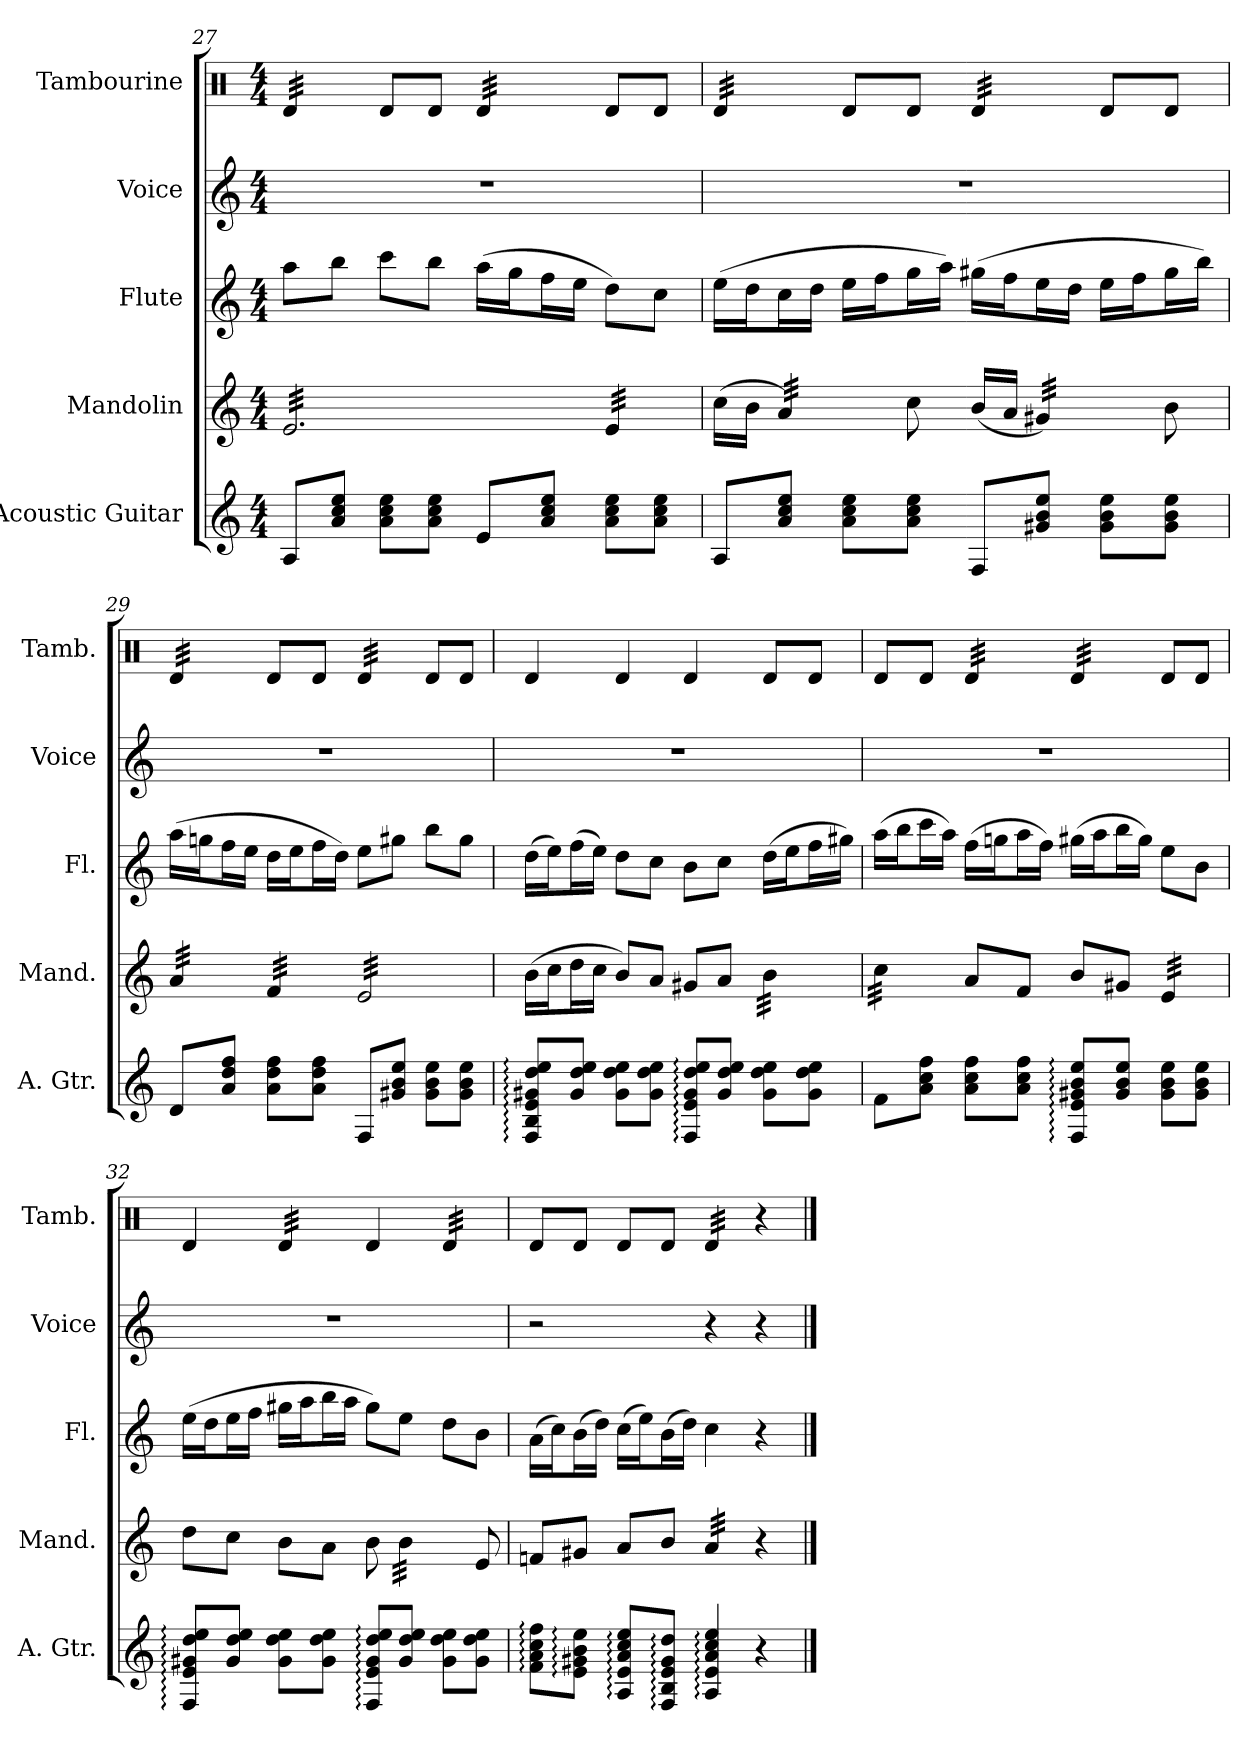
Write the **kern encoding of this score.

**kern	**kern	**kern	**kern	**kern
*part5	*part4	*part3	*part2	*part1
*staff5	*staff4	*staff3	*staff2	*staff1
*I"Acoustic Guitar	*I"Mandolin	*I"Flute	*I"Voice	*I"Tambourine
*I'A. Gtr.	*I'Mand.	*I'Fl.	*I'Voice	*I'Tamb.
*clefG2	*clefG2	*clefG2	*clefG2	*clefX
*ITrd7c12	*	*	*	*
*k[]	*k[]	*k[]	*k[]	*k[]
*C:	*C:	*C:	*C:	*C:
*M4/4	*M4/4	*M4/4	*M4/4	*M4/4
=27	=27	=27	=27	=27
*	*tremolo	*	*	*
*	*	*	*	*tremolo
8AAi/L	32ei/LLL	8aai\L	1r	32Rdi/LLL
.	32ei/	.	.	32Rdi/
.	32ei/	.	.	32Rdi/
.	32ei/	.	.	32Rdi/
8Ai/ 8ci/ 8ei/J	32ei/	8bbi\J	.	32Rdi/
.	32ei/	.	.	32Rdi/
.	32ei/	.	.	32Rdi/
.	32ei/	.	.	32Rdi/JJJ
*	*	*	*	*Xtremolo
8Ai\ 8ci\ 8ei\L	32ei/	8ccci\L	.	8Rdi/L
.	32ei/	.	.	.
.	32ei/	.	.	.
.	32ei/	.	.	.
8Ai\ 8ci\ 8ei\J	32ei/	8bbi\J	.	8Rdi/J
.	32ei/	.	.	.
.	32ei/	.	.	.
.	32ei/	.	.	.
*	*	*	*	*tremolo
8Ei/L	32ei/	(16aai\LL	.	32Rdi/LLL
.	32ei/	.	.	32Rdi/
.	32ei/	16ggi\J	.	32Rdi/
.	32ei/	.	.	32Rdi/
8Ai/ 8ci/ 8ei/J	32ei/	16ffi\L	.	32Rdi/
.	32ei/	.	.	32Rdi/
.	32ei/	16eei\JJ	.	32Rdi/
.	32ei/JJJ	.	.	32Rdi/JJJ
*	*	*	*	*Xtremolo
8Ai\ 8ci\ 8ei\L	32ei/LLL	8ddi\L)	.	8Rdi/L
.	32ei/	.	.	.
.	32ei/	.	.	.
.	32ei/	.	.	.
8Ai\ 8ci\ 8ei\J	32ei/	8cci\J	.	8Rdi/J
.	32ei/	.	.	.
.	32ei/	.	.	.
.	32ei/JJJ	.	.	.
*	*Xtremolo	*	*	*
=28	=28	=28	=28	=28
*	*	*	*	*tremolo
8AAi/L	(16cci\LL	(16eei\LL	1r	32Rdi/LLL
.	.	.	.	32Rdi/
.	16bi\JJ	16ddi\J	.	32Rdi/
.	.	.	.	32Rdi/
*	*tremolo	*	*	*
8Ai/ 8ci/ 8ei/J	32ai/)LLL	16cci\L	.	32Rdi/
.	32ai/)	.	.	32Rdi/
.	32ai/)	16ddi\JJ	.	32Rdi/
.	32ai/)	.	.	32Rdi/JJJ
*	*	*	*	*Xtremolo
8Ai\ 8ci\ 8ei\L	32ai/)	16eei\LL	.	8Rdi/L
.	32ai/)	.	.	.
.	32ai/)	16ffi\J	.	.
.	32ai/)JJJ	.	.	.
*	*Xtremolo	*	*	*
8Ai\ 8ci\ 8ei\J	8cci\	16ggi\L	.	8Rdi/J
.	.	16aai\JJ)	.	.
*	*	*	*	*tremolo
8FFi/L	(16bi/LL	(16gg#Xi\LL	.	32Rdi/LLL
.	.	.	.	32Rdi/
.	16ai/JJ	16ffi\J	.	32Rdi/
.	.	.	.	32Rdi/
*	*tremolo	*	*	*
8G#Xi/ 8Bi/ 8ei/J	32g#Xi/)LLL	16eei\L	.	32Rdi/
.	32g#Xi/)	.	.	32Rdi/
.	32g#Xi/)	16ddi\JJ	.	32Rdi/
.	32g#Xi/)	.	.	32Rdi/JJJ
*	*	*	*	*Xtremolo
8G#i\ 8Bi\ 8ei\L	32g#Xi/)	16eei\LL	.	8Rdi/L
.	32g#Xi/)	.	.	.
.	32g#Xi/)	16ffi\J	.	.
.	32g#Xi/)JJJ	.	.	.
*	*Xtremolo	*	*	*
8G#i\ 8Bi\ 8ei\J	8bi\	16gg#i\L	.	8Rdi/J
.	.	16bbi\JJ)	.	.
=29	=29	=29	=29	=29
*	*tremolo	*	*	*
*	*	*	*	*tremolo
8Di/L	32ai/LLL	(16aai\LL	1r	32Rdi/LLL
.	32ai/	.	.	32Rdi/
.	32ai/	16ggni\J	.	32Rdi/
.	32ai/	.	.	32Rdi/
8Ai/ 8di/ 8fi/J	32ai/	16ffi\L	.	32Rdi/
.	32ai/	.	.	32Rdi/
.	32ai/	16eei\JJ	.	32Rdi/
.	32ai/JJJ	.	.	32Rdi/JJJ
*	*	*	*	*Xtremolo
8Ai\ 8di\ 8fi\L	32fi/LLL	16ddi\LL	.	8Rdi/L
.	32fi/	.	.	.
.	32fi/	16eei\J	.	.
.	32fi/	.	.	.
8Ai\ 8di\ 8fi\J	32fi/	16ffi\L	.	8Rdi/J
.	32fi/	.	.	.
.	32fi/	16ddi\JJ)	.	.
.	32fi/JJJ	.	.	.
*	*	*	*	*tremolo
8FFi/L	32ei/LLL	8eei\L	.	32Rdi/LLL
.	32ei/	.	.	32Rdi/
.	32ei/	.	.	32Rdi/
.	32ei/	.	.	32Rdi/
8G#Xi/ 8Bi/ 8ei/J	32ei/	8gg#Xi\J	.	32Rdi/
.	32ei/	.	.	32Rdi/
.	32ei/	.	.	32Rdi/
.	32ei/	.	.	32Rdi/JJJ
*	*	*	*	*Xtremolo
8G#i\ 8Bi\ 8ei\L	32ei/	8bbi\L	.	8Rdi/L
.	32ei/	.	.	.
.	32ei/	.	.	.
.	32ei/	.	.	.
8G#i\ 8Bi\ 8ei\J	32ei/	8gg#i\J	.	8Rdi/J
.	32ei/	.	.	.
.	32ei/	.	.	.
.	32ei/JJJ	.	.	.
*	*Xtremolo	*	*	*
!!LO:LB:g=z
=30	=30	=30	=30	=30
8FFi:/ 8BBi:/ 8Ei:/ 8G#Xi:/ 8di:/ 8ei:/L	(16bi\LL	(16ddi\LL	1r	4Rdi/
.	16cci\J	16eei\J)	.	.
8G#i/ 8di/ 8ei/J	16ddi\L	(16ffi\L	.	.
.	16cci\JJ	16eei\JJ)	.	.
8G#i\ 8di\ 8ei\L	8bi/L)	8ddi\L	.	4Rdi/
8G#i\ 8di\ 8ei\J	8ai/J	8cci\J	.	.
8FFi:/ 8Ei:/ 8G#i:/ 8di:/ 8ei:/L	8g#Xi/L	8bi\L	.	4Rdi/
8G#i/ 8di/ 8ei/J	8ai/J	8cci\J	.	.
*	*tremolo	*	*	*
8G#i\ 8di\ 8ei\L	32bi\LLL	(16ddi\LL	.	8Rdi/L
.	32bi\	.	.	.
.	32bi\	16eei\J	.	.
.	32bi\	.	.	.
8G#i\ 8di\ 8ei\J	32bi\	16ffi\L	.	8Rdi/J
.	32bi\	.	.	.
.	32bi\	16gg#Xi\JJ)	.	.
.	32bi\JJJ	.	.	.
=31	=31	=31	=31	=31
8F:i\L	32cci\LLL	(16aai\LL	1r	8Rdi/L
.	32cci\	.	.	.
.	32cci\	16bbi\J	.	.
.	32cci\	.	.	.
8Ai\ 8ci\ 8fi\J	32cci\	16ccci\L	.	8Rdi/J
.	32cci\	.	.	.
.	32cci\	16aai\JJ)	.	.
.	32cci\JJJ	.	.	.
*	*Xtremolo	*	*	*
*	*	*	*	*tremolo
8Ai\ 8ci\ 8fi\L	8ai/L	(16ffi\LL	.	32Rdi/LLL
.	.	.	.	32Rdi/
.	.	16ggni\J	.	32Rdi/
.	.	.	.	32Rdi/
8Ai\ 8ci\ 8fi\J	8fi/J	16aai\L	.	32Rdi/
.	.	.	.	32Rdi/
.	.	16ffi\JJ)	.	32Rdi/
.	.	.	.	32Rdi/JJJ
8FFi:/ 8Ei:/ 8G#Xi:/ 8Bi:/ 8ei:/L	8bi/L	(16gg#Xi\LL	.	32Rdi/LLL
.	.	.	.	32Rdi/
.	.	16aai\J	.	32Rdi/
.	.	.	.	32Rdi/
8G#i/ 8Bi/ 8ei/J	8g#Xi/J	16bbi\L	.	32Rdi/
.	.	.	.	32Rdi/
.	.	16gg#i\JJ)	.	32Rdi/
.	.	.	.	32Rdi/JJJ
*	*	*	*	*Xtremolo
*	*tremolo	*	*	*
8G#i\ 8Bi\ 8ei\L	32ei/LLL	8eei\L	.	8Rdi/L
.	32ei/	.	.	.
.	32ei/	.	.	.
.	32ei/	.	.	.
8G#i\ 8Bi\ 8ei\J	32ei/	8bi\J	.	8Rdi/J
.	32ei/	.	.	.
.	32ei/	.	.	.
.	32ei/JJJ	.	.	.
*	*Xtremolo	*	*	*
=32	=32	=32	=32	=32
8FFi:/ 8Ei:/ 8G#Xi:/ 8di:/ 8ei:/L	8ddi\L	(16eei\LL	1r	4Rdi/
.	.	16ddi\J	.	.
8G#i/ 8di/ 8ei/J	8cci\J	16eei\L	.	.
.	.	16ffi\JJ	.	.
*	*	*	*	*tremolo
8G#i\ 8di\ 8ei\L	8bi\L	16gg#Xi\LL	.	32Rdi/LLL
.	.	.	.	32Rdi/
.	.	16aai\J	.	32Rdi/
.	.	.	.	32Rdi/
8G#i\ 8di\ 8ei\J	8ai\J	16bbi\L	.	32Rdi/
.	.	.	.	32Rdi/
.	.	16aai\JJ	.	32Rdi/
.	.	.	.	32Rdi/JJJ
*	*	*	*	*Xtremolo
8FFi:/ 8Ei:/ 8G#i:/ 8di:/ 8ei:/L	8bi\	8gg#i\L)	.	4Rdi/
*	*tremolo	*	*	*
8G#i/ 8di/ 8ei/J	32bi\LLL	8eei\J	.	.
.	32bi\	.	.	.
.	32bi\	.	.	.
.	32bi\	.	.	.
*	*	*	*	*tremolo
8G#i\ 8di\ 8ei\L	32bi\	8ddi\L	.	32Rdi/LLL
.	32bi\	.	.	32Rdi/
.	32bi\	.	.	32Rdi/
.	32bi\JJJ	.	.	32Rdi/
*	*Xtremolo	*	*	*
8G#i\ 8di\ 8ei\J	8ei/	8bi\J	.	32Rdi/
.	.	.	.	32Rdi/
.	.	.	.	32Rdi/
.	.	.	.	32Rdi/JJJ
*	*	*	*	*Xtremolo
=33	=33	=33	=33	=33
8Fi:\ 8Ai:\ 8ci:\ 8fi:\L	8fni/L	(16ai\LL	2r	8Rdi/L
.	.	16cci\J)	.	.
8Ei:\ 8G#Xi:\ 8Bi:\ 8ei:\J	8g#Xi/J	(16bi\L	.	8Rdi/J
.	.	16ddi\JJ)	.	.
8AAi:/ 8Ei:/ 8Ai:/ 8ci:/ 8ei:/L	8ai/L	(16cci\LL	.	8Rdi/L
.	.	16eei\J)	.	.
8FFi:/ 8BBi:/ 8Ei:/ 8G#i:/ 8di:/J	8bi/J	(16bi\L	.	8Rdi/J
.	.	16ddi\JJ)	.	.
*	*tremolo	*	*	*
*	*	*	*	*tremolo
4AAi/: 4Ei: 4Ai: 4ci: 4ei:	32ai/LLL	4cci\	4r	32Rdi/LLL
.	32ai/	.	.	32Rdi/
.	32ai/	.	.	32Rdi/
.	32ai/	.	.	32Rdi/
.	32ai/	.	.	32Rdi/
.	32ai/	.	.	32Rdi/
.	32ai/	.	.	32Rdi/
.	32ai/JJJ	.	.	32Rdi/JJJ
*	*	*	*	*Xtremolo
*	*Xtremolo	*	*	*
4r	4r	4r	4r	4r
==	==	==	==	==
*-	*-	*-	*-	*-
